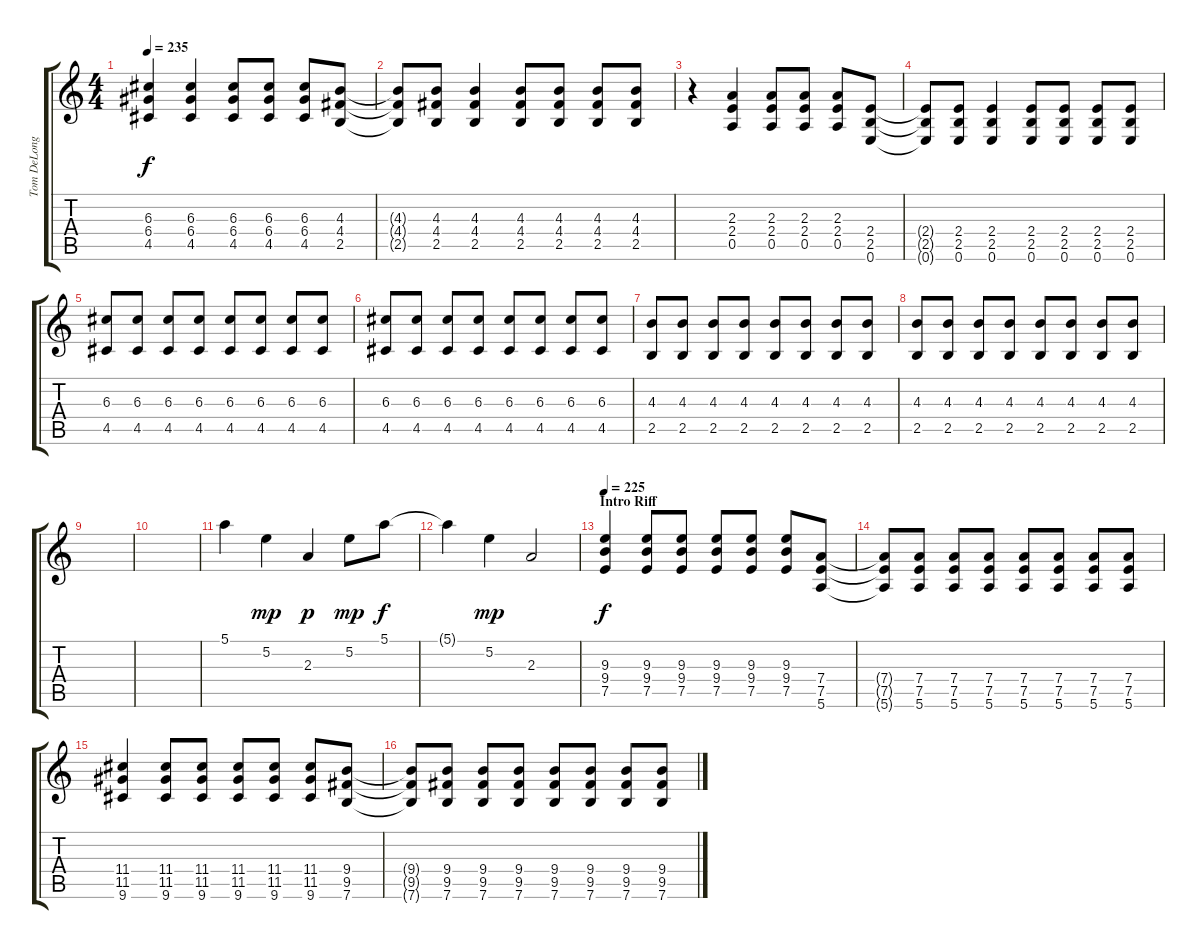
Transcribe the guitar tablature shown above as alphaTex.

\track ("Tom DeLonge - Guitar 2" "Tom DeLong") {instrument overdrivenguitar}
\staff {score tabs}
\tuning (E4 B3 G3 D3 A2 E2) {hide}
\ts (4 4)
\tempo 235
\clef g2
\ks c
(6.3 6.4 4.5).4{dy f} (6.3 6.4 4.5).4 (6.3 6.4 4.5).8 (6.3 6.4 4.5).8 (6.3 6.4 4.5).8 (4.3 4.4 2.5).8 |
(4.3{t} 4.4{t} 2.5{t}).8 (4.3 4.4 2.5).8 (4.3 4.4 2.5).4 (4.3 4.4 2.5).8 (4.3 4.4 2.5).8 (4.3 4.4 2.5).8 (4.3 4.4 2.5).8 |
r.4 (2.3 2.4 0.5).4 (2.3 2.4 0.5).8 (2.3 2.4 0.5).8 (2.3 2.4 0.5).8 (2.4 2.5 0.6).8 |
(2.4{t} 2.5{t} 0.6{t}).8 (2.4 2.5 0.6).8 (2.4 2.5 0.6).4 (2.4 2.5 0.6).8 (2.4 2.5 0.6).8 (2.4 2.5 0.6).8 (2.4 2.5 0.6).8 |
(6.3 4.5).8 (6.3 4.5).8 (6.3 4.5).8 (6.3 4.5).8 (6.3 4.5).8 (6.3 4.5).8 (6.3 4.5).8 (6.3 4.5).8 |
(6.3 4.5).8 (6.3 4.5).8 (6.3 4.5).8 (6.3 4.5).8 (6.3 4.5).8 (6.3 4.5).8 (6.3 4.5).8 (6.3 4.5).8 |
(4.3 2.5).8 (4.3 2.5).8 (4.3 2.5).8 (4.3 2.5).8 (4.3 2.5).8 (4.3 2.5).8 (4.3 2.5).8 (4.3 2.5).8 |
(4.3 2.5).8 (4.3 2.5).8 (4.3 2.5).8 (4.3 2.5).8 (4.3 2.5).8 (4.3 2.5).8 (4.3 2.5).8 (4.3 2.5).8 |
|
|
5.1.4{volume 10} 5.2.4{dy mp} 2.3.4{dy p} 5.2.8{dy mp} 5.1.8{dy f} |
5.1{t}.4 5.2.4{dy mp} 2.3.2 |
\section ("" "Intro Riff")
\tempo 225
(9.3 9.4 7.5).4{dy f volume 6} (9.3 9.4 7.5).8 (9.3 9.4 7.5).8 (9.3 9.4 7.5).8 (9.3 9.4 7.5).8 (9.3 9.4 7.5).8 (7.4 7.5 5.6).8 |
(7.4{t} 7.5{t} 5.6{t}).8 (7.4 7.5 5.6).8 (7.4 7.5 5.6).8 (7.4 7.5 5.6).8 (7.4 7.5 5.6).8 (7.4 7.5 5.6).8 (7.4 7.5 5.6).8 (7.4 7.5 5.6).8 |
(11.4 11.5 9.6).4 (11.4 11.5 9.6).8 (11.4 11.5 9.6).8 (11.4 11.5 9.6).8 (11.4 11.5 9.6).8 (11.4 11.5 9.6).8 (9.4 9.5 7.6).8 |
(9.4{t} 9.5{t} 7.6{t}).8 (9.4 9.5 7.6).8 (9.4 9.5 7.6).8 (9.4 9.5 7.6).8 (9.4 9.5 7.6).8 (9.4 9.5 7.6).8 (9.4 9.5 7.6).8 (9.4 9.5 7.6).8
